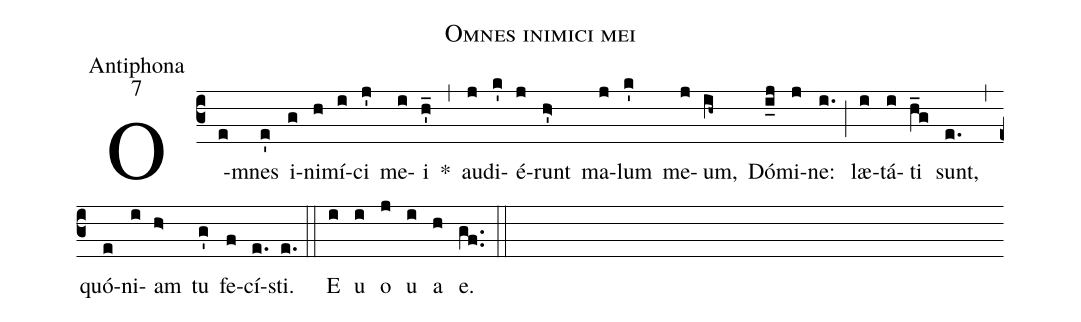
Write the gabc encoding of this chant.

name:Omnes inimici mei;
office-part:Antiphona;
mode:7;
%%
(c3) O(e)mnes(e') i(g)ni(h)mí(i)ci(j') me(i)i(h'_) *(,) au(j)di(k')é(j)runt(h>') ma(j)lum(k') me(j)um,(ih~) Dó(i_j)mi(j)ne:(i.) (;) læ(i)tá(i)ti(h_g) sunt,(e.) (,) quó(e)ni(i)am(h>) tu(g') fe(f)cí(e.)sti.(e.) (::) E(i) u(i) o(j) u(i) a(h) e.(gf..) (::)
